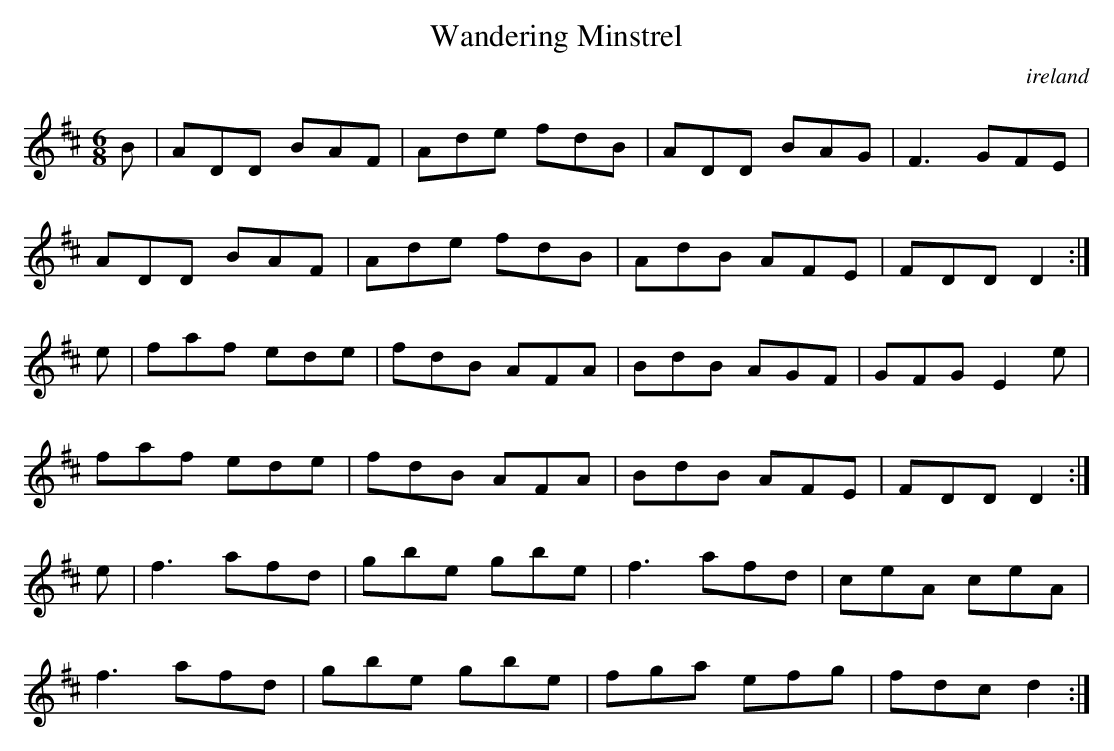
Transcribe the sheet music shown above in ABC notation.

X:1
T:Wandering Minstrel
O:ireland
M:6/8
L:1/8
K:D Major
B|ADD BAF|Ade fdB|ADD BAG|F3 GFE|!
ADD BAF|Ade fdB|AdB AFE|FDD D2:|!
e|faf ede|fdB AFA|BdB AGF|GFG E2e|!
faf ede|fdB AFA|BdB AFE|FDD D2:|!
e|f3 afd|gbe gbe|f3 afd|ceA ceA|!
f3 afd|gbe gbe|fga efg|fdc d2:|!
